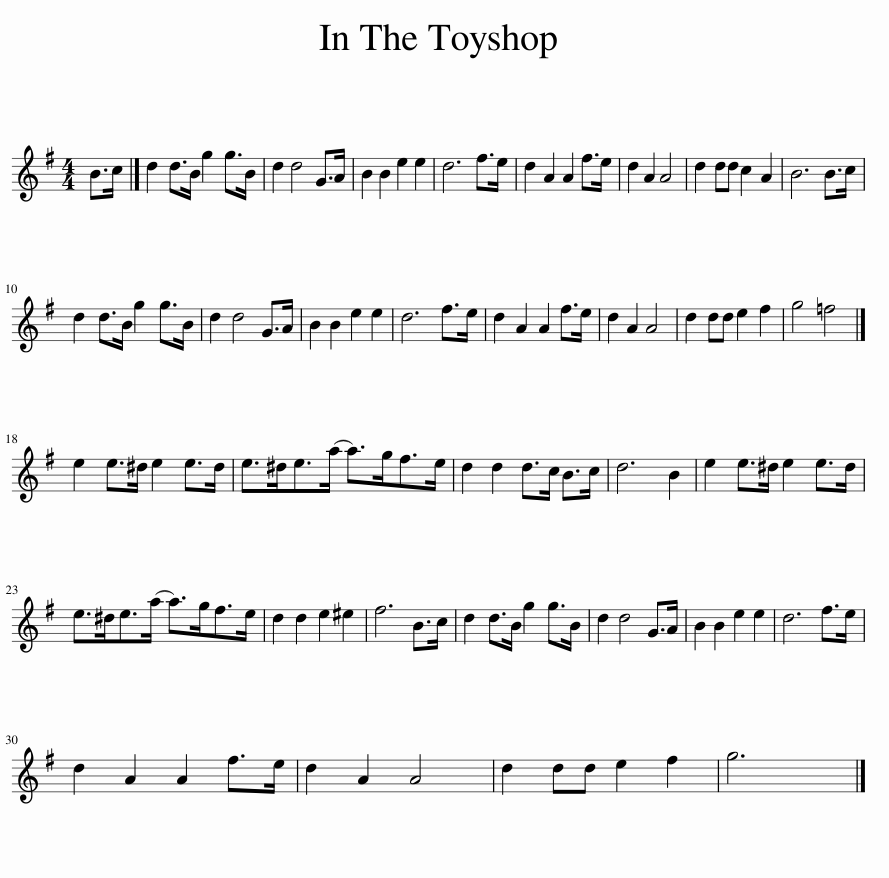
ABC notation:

X:1
L:1/8
M:4/4
I:linebreak $
K:G
V:1 treble
V:1
 B>c |] d2 d>B g2 g>B | d2 d4 G>A | B2 B2 e2 e2 | d6 f>e | %5
 d2 A2 A2 f>e | d2 A2 A4 | d2 dd c2 A2 | B6 B>c |$ d2 d>B g2 g>B | %10
 d2 d4 G>A | B2 B2 e2 e2 | d6 f>e | d2 A2 A2 f>e | d2 A2 A4 | %15
 d2 dd e2 f2 | g4 =f4 |]$ e2 e>^d e2 e>d | e>^de>(a a>)gf>e | d2 d2 d>c B>c | %20
 d6 B2 | e2 e>^d e2 e>d |$ e>^de>(a a>)gf>e | d2 d2 e2 ^e2 | f6 B>c | %25
 d2 d>B g2 g>B | d2 d4 G>A | B2 B2 e2 e2 | d6 f>e |$ d2 A2 A2 f>e | %30
 d2 A2 A4 | d2 dd e2 f2 | g6 |] %33
